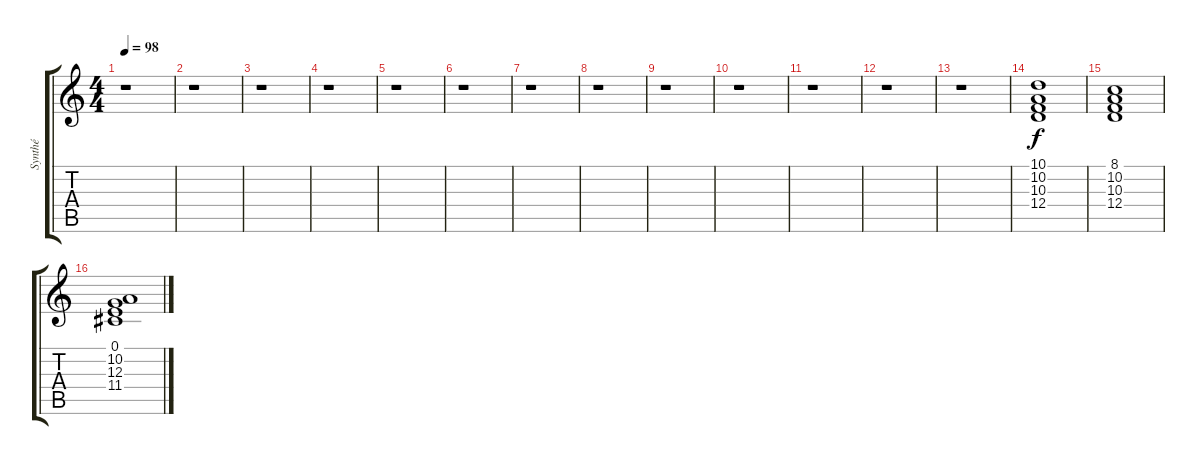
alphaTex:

\track ("Synthé" "Synthé") {instrument synthstrings1}
\staff {score tabs}
\tuning (E4 B3 G3 D3 A2 E2) {hide}
\ts (4 4)
\tempo 98
\clef g2
\ks c
r.1{dy f} |
r.1 |
r.1 |
r.1 |
r.1 |
r.1 |
r.1 |
r.1 |
r.1 |
r.1 |
r.1 |
r.1 |
r.1 |
(10.1 10.2 10.3 12.4).1 |
(8.1 10.2 10.3 12.4).1 |
(0.1 10.2 12.3 11.4).1
